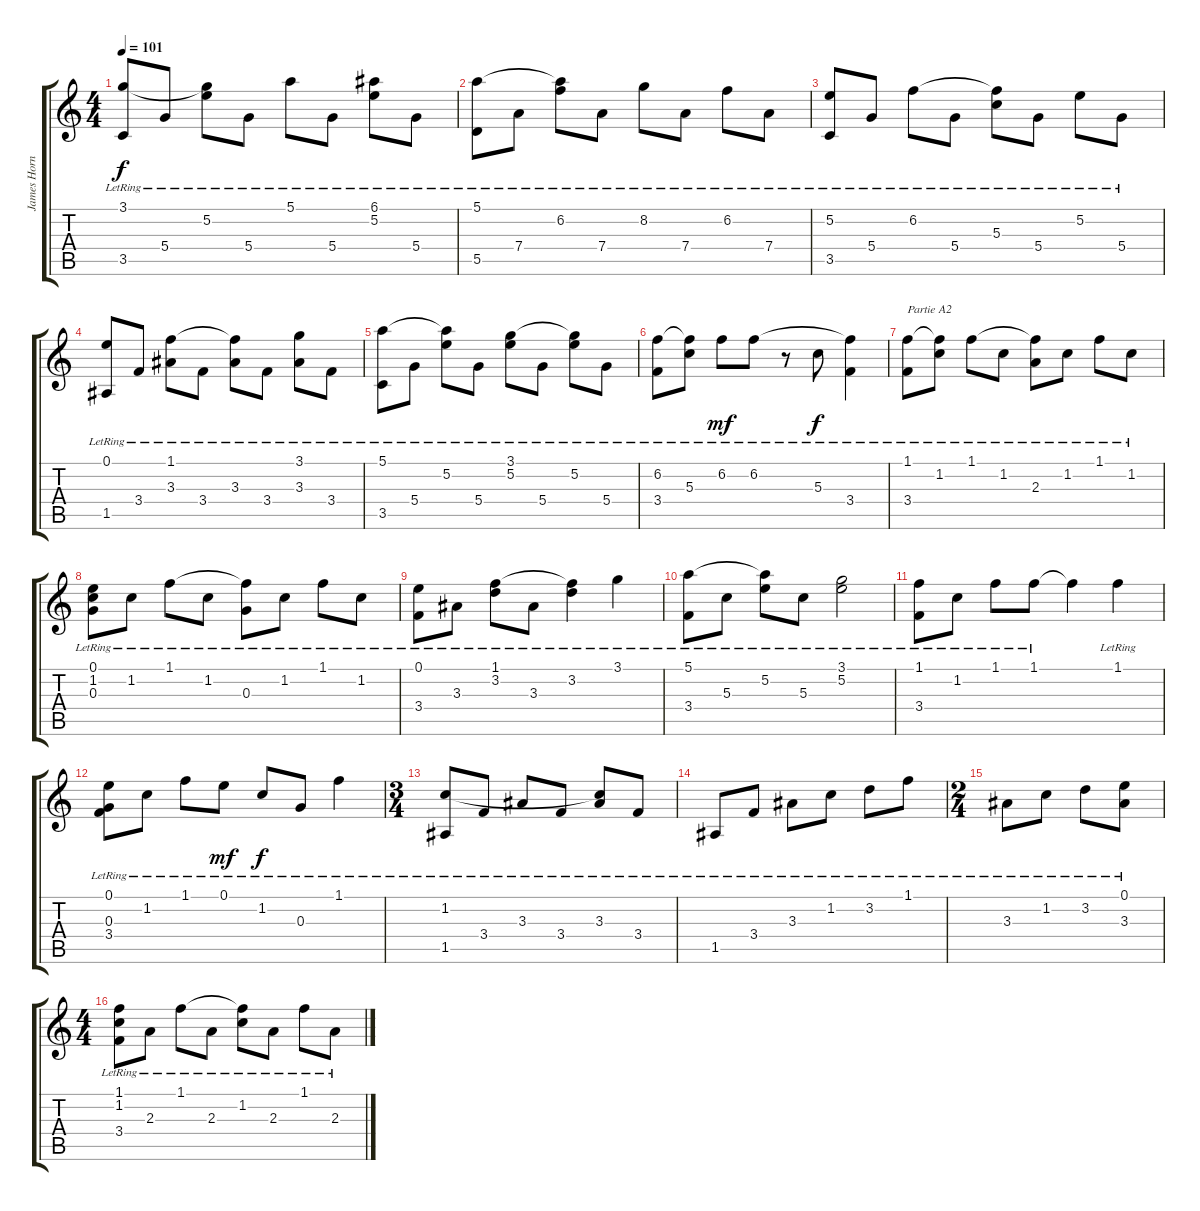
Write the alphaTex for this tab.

\track ("James Horner" "James Horn") {instrument acousticguitarnylon}
\staff {score tabs}
\tuning (E4 B3 G3 D3 A2 D2) {hide}
\ts (4 4)
\tempo 101
\clef g2
\ks c
(3.1{lr} 3.5{lr}).8{dy f} 5.4{lr}.8 (3.1{t} 5.2{lr}).8 5.4{lr}.8 5.1{lr}.8 5.4{lr}.8 (6.1{lr} 5.2{lr}).8 5.4{lr}.8 |
(5.1{lr} 5.5{lr}).8 7.4{lr}.8 (5.1{t} 6.2{lr}).8 7.4{lr}.8 8.2{lr}.8 7.4{lr}.8 6.2{lr}.8 7.4{lr}.8 |
(5.2{lr} 3.5{lr}).8 5.4{lr}.8 6.2{lr}.8 5.4{lr}.8 (6.2{t} 5.3{lr}).8 5.4{lr}.8 5.2{lr}.8 5.4{lr}.8 |
(0.1{lr} 1.5{lr}).8 3.4{lr}.8 (1.1{lr} 3.3{lr}).8 3.4{lr}.8 (1.1{t} 3.3{lr}).8 3.4{lr}.8 (3.1{lr} 3.3{lr}).8 3.4{lr}.8 |
(5.1{lr} 3.5{lr}).8 5.4{lr}.8 (5.1{t} 5.2{lr}).8 5.4{lr}.8 (3.1{lr} 5.2{lr}).8 5.4{lr}.8 (3.1{t} 5.2{lr}).8 5.4{lr}.8 |
(6.2{lr} 3.4{lr}).8 (6.2{t} 5.3{lr}).8 6.2{lr}.8{dy mf} 6.2{lr}.8 r.8 5.3{lr}.8{dy f} (6.2{t} 3.4{lr}).4 |
(1.1{lr} 3.4{lr}).8{txt "Partie A2"} (1.1{t} 1.2{lr}).8 1.1{lr}.8 1.2{lr}.8 (1.1{t} 2.3{lr}).8 1.2{lr}.8 1.1{lr}.8 1.2{lr}.8 |
(0.1{lr} 1.2{lr} 0.3{lr}).8 1.2{lr}.8 1.1{lr}.8 1.2{lr}.8 (1.1{t} 0.3{lr}).8 1.2{lr}.8 1.1{lr}.8 1.2{lr}.8 |
(0.1{lr} 3.4{lr}).8 3.3{lr}.8 (1.1{lr} 3.2{lr}).8 3.3{lr}.8 (1.1{t} 3.2{lr}).4 3.1{lr}.4 |
(5.1{lr} 3.4{lr}).8 5.3{lr}.8 (5.1{t} 5.2{lr}).8 5.3{lr}.8 (3.1{lr} 5.2{lr}).2 |
(1.1{lr} 3.4{lr}).8 1.2{lr}.8 1.1{lr}.8 1.1{lr}.8 1.1{t}.4 1.1{lr}.4 |
(0.1{lr} 0.3{lr} 3.4{lr}).8 1.2{lr}.8 1.1{lr}.8 0.1{lr}.8{dy mf} 1.2{lr}.8{dy f} 0.3{lr}.8 1.1{lr}.4 |
\ts (3 4)
(1.2{lr} 1.5{lr}).8 3.4{lr}.8 3.3{lr}.8 3.4{lr}.8 (1.2{t} 3.3{lr}).8 3.4{lr}.8 |
1.5{lr}.8 3.4{lr}.8 3.3{lr}.8 1.2{lr}.8 3.2{lr}.8 1.1{lr}.8 |
\ts (2 4)
3.3{lr}.8 1.2{lr}.8 3.2{lr}.8 (0.1{lr} 3.3{lr}).8 |
\ts (4 4)
(1.1{lr} 1.2{lr} 3.4{lr}).8 2.3{lr}.8 1.1{lr}.8 2.3{lr}.8 (1.1{t} 1.2{lr}).8 2.3{lr}.8 1.1{lr}.8 2.3{lr}.8
